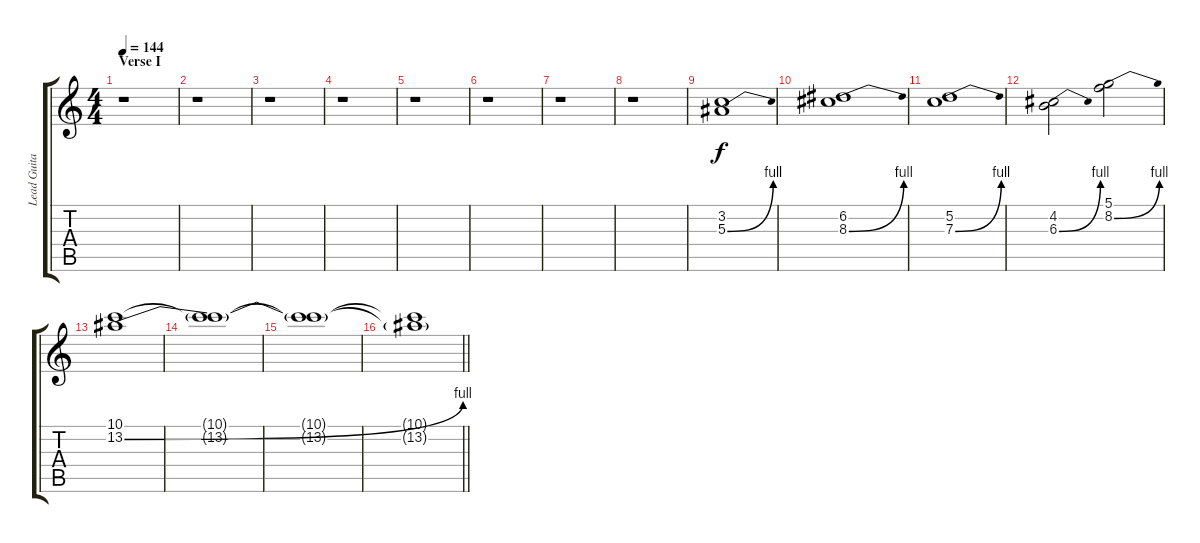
\track ("Lead Guitar" "Lead Guita") {instrument distortionguitar}
\staff {score tabs}
\tuning (D4 A3 F3 C3 G2 C2) {hide}
\ts (4 4)
\section ("" "Verse I")
\tempo 144
\clef g2
\ks c
r.1{dy f} |
r.1 |
r.1 |
r.1 |
r.1 |
r.1 |
r.1 |
r.1 |
(3.2 5.3{be (bend 0 0 60 4)}).1 |
(6.2 8.3{be (bend 0 0 60 4)}).1 |
(5.2 7.3{be (bend 0 0 60 4)}).1 |
(4.2 6.3{be (bend 0 0 60 4)}).2 (5.1 8.2{be (bend 0 0 60 4)}).2 |
(10.1 13.2{be (bend 0 0 60 4)}).1 |
(10.1{t} 13.2{t}).1 |
(10.1{t} 13.2{t}).1 |
\barLineRight lightlight
(10.1{t} 13.2{t}).1
